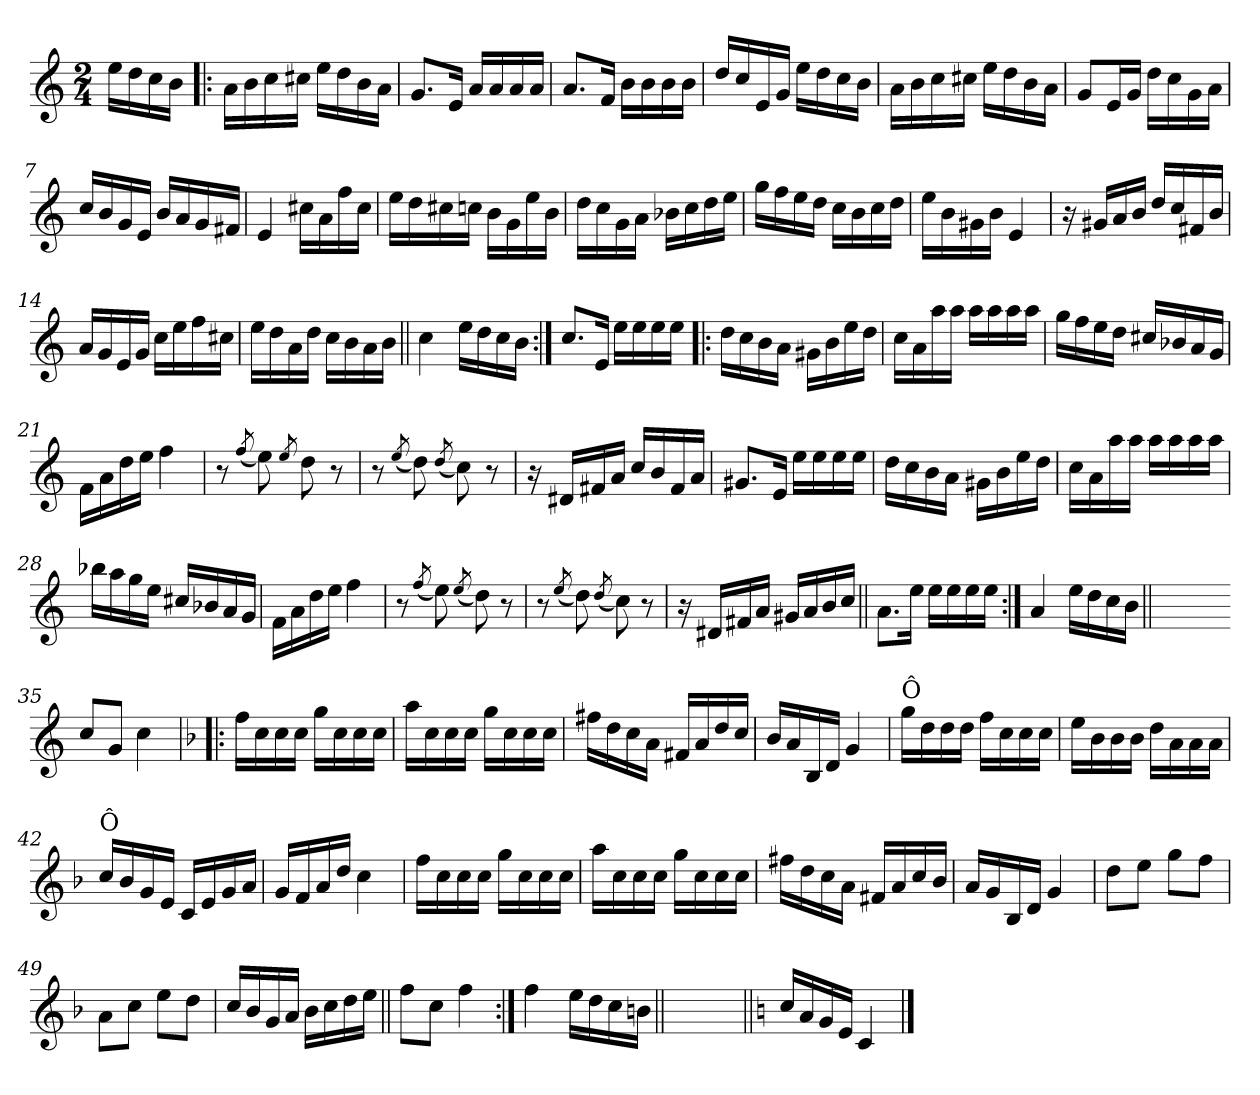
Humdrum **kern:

**kern
*part1
*staff1
*clefG2
*k[]
*C:
*M2/4
=
16ee\LL
16dd\
16cc\
16b\JJ
=1!|:
16a\LL
16b\
16cc\
16cc#X\JJ
16ee\LL
16dd\
16b\
16a\JJ
=2
8.g/L
16e/Jk
16a/LL
16a/
16a/
16a/JJ
=3
8.a/L
16f/Jk
16b\LL
16b\
16b\
16b\JJ
=4
16dd/LL
16cc/
16e/
16g/JJ
16ee\LL
16dd\
16cc\
16b\JJ
!!LO:LB:g=z
=5
16a\LL
16b\
16cc\
16cc#X\JJ
16ee\LL
16dd\
16b\
16a\JJ
=6
8g/L
16e/L
16g/JJ
16dd\LL
16cc\
16g\
16a\JJ
=7
16cc/LL
16b/
16g/
16e/JJ
16b/LL
16a/
16g/
16f#X/JJ
=8
4e/
16cc#X\LL
16a\
16ff\
16cc#\JJ
!!LO:LB:g=z
=9
16ee\LL
16dd\
16cc#X\
16ccn\JJ
16b\LL
16g\
16ee\
16b\JJ
=10
16dd\LL
16cc\
16g\
16a\JJ
16b-X\LL
16cc\
16dd\
16ee\JJ
=11
16gg\LL
16ff\
16ee\
16dd\JJ
16cc\LL
16b\
16cc\
16dd\JJ
=12
16ee\LL
16b\
16g#X\
16b\JJ
4e/
!!LO:LB:g=z
=13
16r
16g#X/LL
16a/
16b/JJ
16dd/LL
16cc/
16f#X/
16b/JJ
=14
16a/LL
16g/
16e/
16g/JJ
16cc\LL
16ee\
16ff\
16cc#X\JJ
=15
16ee\LL
16dd\
16a\
16dd\JJ
16cc\LL
16b\
16a\
16b\JJ
=16||
4cc\
16ee\LL
16dd\
16cc\
16b\JJ
!!LO:LB:g=z
=17:|!
8.cc/L
16e/Jk
16ee\LL
16ee\
16ee\
16ee\JJ
=18!|:
16dd\LL
16cc\
16b\
16a\JJ
16g#X\LL
16b\
16ee\
16dd\JJ
=19
16cc\LL
16a\
16aa\
16aa\JJ
16aa\LL
16aa\
16aa\
16aa\JJ
=20
16gg\LL
16ff\
16ee\
16dd\JJ
16cc#X/LL
16b-X/
16a/
16g/JJ
!!LO:LB:g=z
=21
16f\LL
16a\
16dd\
16ee\JJ
4ff\
=22
8r
(<8qff/
8ee\)
8qee/
8dd\
8r
=23
8r
(<8qee/
8dd\)
(<8qdd/
8cc\)
8r
=24
16r
16d#X/LL
16f#X/
16a/JJ
16cc/LL
16b/
16f#/
16a/JJ
!!LO:LB:g=z
=25
8.g#X/L
16e/Jk
16ee\LL
16ee\
16ee\
16ee\JJ
=26
16dd\LL
16cc\
16b\
16a\JJ
16g#X\LL
16b\
16ee\
16dd\JJ
=27
16cc\LL
16a\
16aa\
16aa\JJ
16aa\LL
16aa\
16aa\
16aa\JJ
=28
16bb-X\LL
16aa\
16gg\
16ee\JJ
16cc#X/LL
16b-X/
16a/
16g/JJ
!!LO:LB:g=z
=29
16f\LL
16a\
16dd\
16ee\JJ
4ff\
=30
8r
(<8qff/
8ee\)
(<8qee/
8dd\)
8r
=31
8r
(<8qee/
8dd\)
(<8qdd/
8cc\)
8r
=32
16r
16d#X/LL
16f#X/
16a/JJ
16g#X/LL
16a/
16b/
16cc/JJ
!!LO:LB:g=z
=33||
8.a\L
16ee\Jk
16ee\LL
16ee\
16ee\
16ee\JJ
=34:|!
4a/
16ee\LL
16dd\
16cc\
16b\JJ
=34X1||
*stria0
2ryy
!!LO:PB:g=z
=35-
*stria5
8cc/L
8g/J
4cc\
=36!|:
*k[b-]
*F:
16ff\LL
16cc\
16cc\
16cc\JJ
16gg\LL
16cc\
16cc\
16cc\JJ
=37
16aa\LL
16cc\
16cc\
16cc\JJ
16gg\LL
16cc\
16cc\
16cc\JJ
=38
16ff#X\LL
16dd\
16cc\
16a\JJ
16f#X/LL
16a/
16dd/
16cc/JJ
!!LO:LB:g=z
=39
16b-/LL
16a/
16B-/
16d/JJ
4g/
=40
!LO:TX:a:t=Ô
16gg\LL
16dd\
16dd\
16dd\JJ
16ff\LL
16cc\
16cc\
16cc\JJ
=41
16ee\LL
16b-\
16b-\
16b-\JJ
16dd\LL
16a\
16a\
16a\JJ
=42
!LO:TX:a:t=Ô
16cc/LL
16b-/
16g/
16e/JJ
16c/LL
16e/
16g/
16a/JJ
!!LO:LB:g=z
=43
16g/LL
16f/
16a/
16dd/JJ
4cc\
=44
16ff\LL
16cc\
16cc\
16cc\JJ
16gg\LL
16cc\
16cc\
16cc\JJ
=45
16aa\LL
16cc\
16cc\
16cc\JJ
16gg\LL
16cc\
16cc\
16cc\JJ
=46
16ff#X\LL
16dd\
16cc\
16a\JJ
16f#X/LL
16a/
16cc/
16b-/JJ
!!LO:LB:g=z
=47
16a/LL
16g/
16B-/
16d/JJ
4g/
=48
8dd\L
8ee\J
8gg\L
8ff\J
=49
8a\L
8cc\J
8ee\L
8dd\J
=50
16cc/LL
16b-/
16g/
16a/JJ
16b-\LL
16cc\
16dd\
16ee\JJ
=51||
8ff\L
8cc\J
4ff\
!!LO:LB:g=z
=52:|!
4ff\
16ee\LL
16dd\
16cc\
16bn\JJ
=52X2||
*stria0
2ryy
=53||
*stria5
*k[]
*C:
16cc/LL
16a/
16g/
16e/JJ
4c/
==
*-
